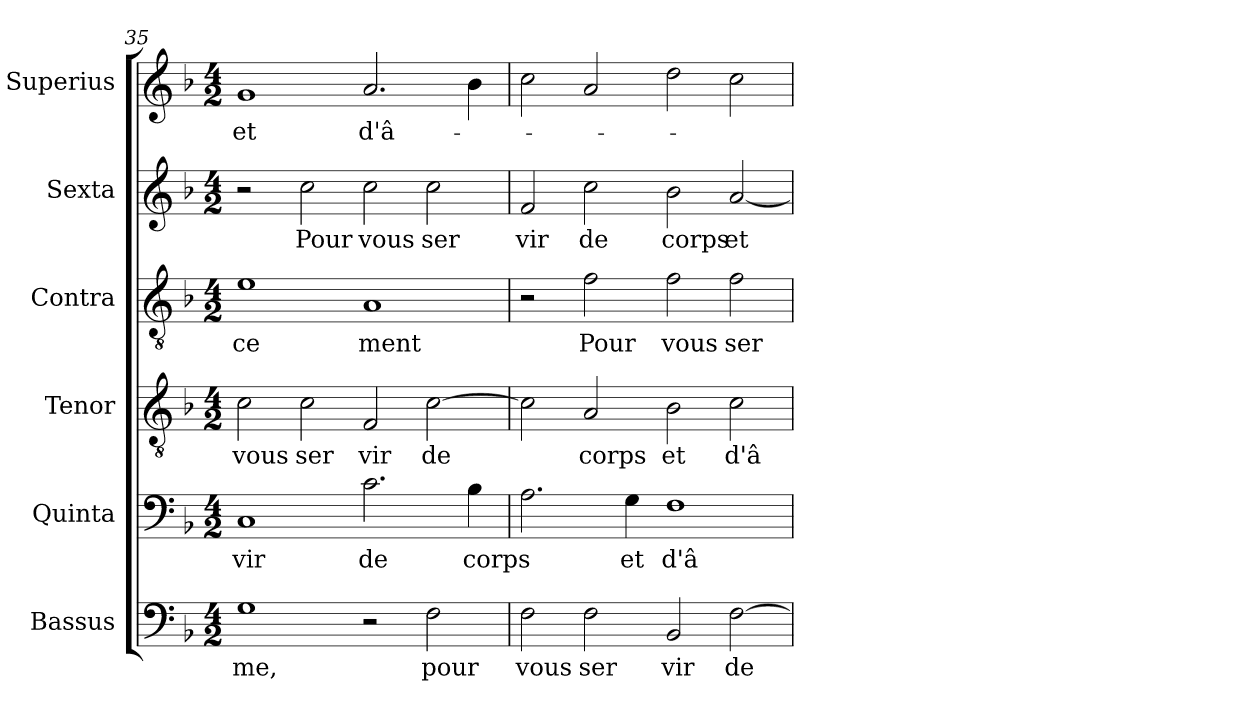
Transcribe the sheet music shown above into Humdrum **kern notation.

**kern	**text	**kern	**text	**kern	**text	**kern	**text	**kern	**text	**kern	**text
*part6	*part6	*part5	*part5	*part4	*part4	*part3	*part3	*part2	*part2	*part1	*part1
*staff6	*staff6	*staff5	*staff5	*staff4	*staff4	*staff3	*staff3	*staff2	*staff2	*staff1	*staff1
*I"Bassus	*	*I"Quinta	*	*I"Tenor	*	*I"Contra	*	*I"Sexta	*	*I"Superius	*
*clefF4	*	*clefF4	*	*clefGv2	*	*clefGv2	*	*clefG2	*	*clefG2	*
*k[b-]	*	*k[b-]	*	*k[b-]	*	*k[b-]	*	*k[b-]	*	*k[b-]	*
*F:	*	*F:	*	*F:	*	*F:	*	*F:	*	*F:	*
*M4/2	*	*M4/2	*	*M4/2	*	*M4/2	*	*M4/2	*	*M4/2	*
=35	=35	=35	=35	=35	=35	=35	=35	=35	=35	=35	=35
!	!LO:LY:b:cj	!	!LO:LY:b:cj	!	!LO:LY:b:cj	!	!LO:LY:b:cj	!	!	!	!LO:LY:b:cj
1G	me,	1C	-vir	2c\	vous	1e	ce	2r	.	1g	et
!	!	!	!	!	!LO:LY:b:cj	!	!	!	!LO:LY:b:cj	!	!
.	.	.	.	2c\	ser	.	.	2cc\	Pour	.	.
!	!	!	!LO:LY:b:cj	!	!LO:LY:b:cj	!	!LO:LY:b:cj	!	!LO:LY:b:cj	!	!LO:LY:b
2r	.	2.c\	de	2F/	vir	1A	ment	2cc\	vous	2.a/	d'â-
!	!LO:LY:b:cj	!	!	!	!LO:LY:b:cj	!	!	!	!LO:LY:b:cj	!	!
2F\	pour	.	.	[>2c\	de	.	.	2cc\	ser	.	.
!	!	!	!LO:LY:b	!	!	!	!	!	!	!	!
.	.	4B-\	corps	.	.	.	.	.	.	4b-\	.
=36	=36	=36	=36	=36	=36	=36	=36	=36	=36	=36	=36
!	!LO:LY:b:cj	!	!	!	!	!	!	!	!LO:LY:b:cj	!	!
2F\	vous	2.A\	.	2c\]	.	2r	.	2f/	vir	2cc\	.
!	!LO:LY:b:cj	!	!	!	!LO:LY:b:cj	!	!LO:LY:b:cj	!	!LO:LY:b:cj	!	!
2F\	ser	.	.	2A/	corps	2f\	Pour	2cc\	de	2a/	.
!	!	!	!LO:LY:b:cj	!	!	!	!	!	!	!	!
.	.	4G\	et	.	.	.	.	.	.	.	.
!	!LO:LY:b:cj	!	!LO:LY:b:cj	!	!LO:LY:b:cj	!	!LO:LY:b:cj	!	!LO:LY:b:cj	!	!
2BB-/	vir	1F	d'â-	2B-\	et	2f\	vous	2b-\	corps	2dd\	.
!	!LO:LY:b:cj	!	!	!	!LO:LY:b	!	!LO:LY:b:cj	!	!LO:LY:b:cj	!	!
[>2F\	de	.	.	2c\	d'â	2f\	ser	[>2a/	et	2cc\	.
=	=	=	=	=	=	=	=	=	=	=	=
*-	*-	*-	*-	*-	*-	*-	*-	*-	*-	*-	*-
